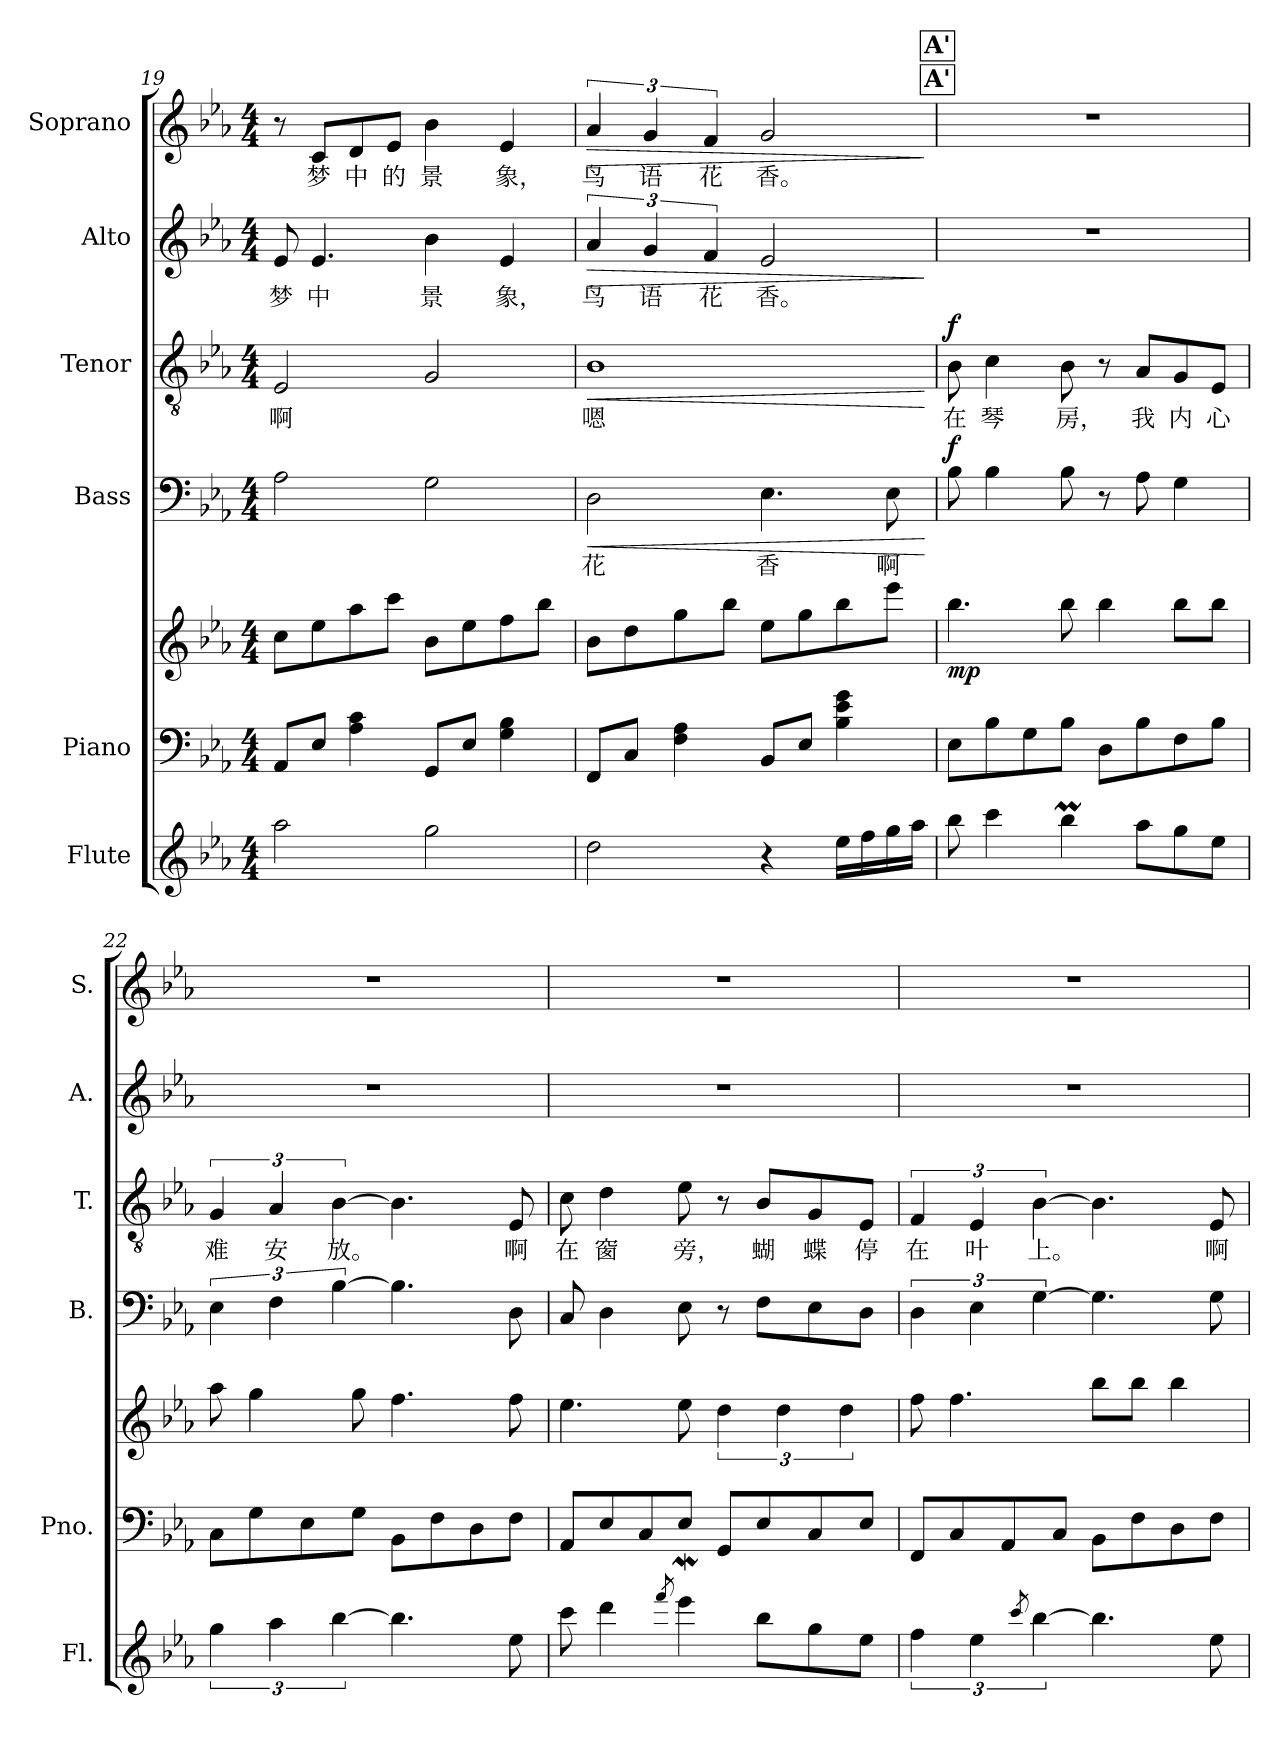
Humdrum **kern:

**kern	**kern	**kern	**dynam	**kern	**text	**dynam	**kern	**text	**dynam	**kern	**text	**dynam	**kern	**text	**dynam
*part6	*part5	*part5	*part5	*part4	*part4	*part4	*part3	*part3	*part3	*part2	*part2	*part2	*part1	*part1	*part1
*staff7	*staff6	*staff5	*staff5/6	*staff4	*staff4	*staff4	*staff3	*staff3	*staff3	*staff2	*staff2	*staff2	*staff1	*staff1	*staff1
*I"Flute	*I"Piano	*	*	*I"Bass	*	*	*I"Tenor	*	*	*I"Alto	*	*	*I"Soprano	*	*
*I'Fl.	*I'Pno.	*	*	*I'B.	*	*	*I'T.	*	*	*I'A.	*	*	*I'S.	*	*
*clefG2	*clefF4	*clefG2	*	*clefF4	*	*	*clefGv2	*	*	*clefG2	*	*	*clefG2	*	*
*k[b-e-a-]	*k[b-e-a-]	*k[b-e-a-]	*	*k[b-e-a-]	*	*	*k[b-e-a-]	*	*	*k[b-e-a-]	*	*	*k[b-e-a-]	*	*
*M4/4	*M4/4	*M4/4	*	*M4/4	*	*	*M4/4	*	*	*M4/4	*	*	*M4/4	*	*
=19	=19	=19	=19	=19	=19	=19	=19	=19	=19	=19	=19	=19	=19	=19	=19
!	!	!	!	!	!	!	!	!LO:LY:b	!	!	!LO:LY:b	!	!	!	!
2aa-\	8AA-/L	8cc\L	.	2A-\	.	.	2E-/	啊	.	8e-/	梦	.	8r	.	.
!	!	!	!	!	!	!	!	!	!	!	!LO:LY:b	!	!	!LO:LY:b	!
.	8E-/J	8ee-\	.	.	.	.	.	.	.	4.e-/	中	.	8c/L	梦	.
!	!	!	!	!	!	!	!	!	!	!	!	!	!	!LO:LY:b	!
.	4A-\ 4c\	8aa-\	.	.	.	.	.	.	.	.	.	.	8d/	中	.
!	!	!	!	!	!	!	!	!	!	!	!	!	!	!LO:LY:b	!
.	.	8ccc\J	.	.	.	.	.	.	.	.	.	.	8e-/J	的	.
!	!	!	!	!	!	!	!	!	!	!	!LO:LY:b	!	!	!LO:LY:b	!
2gg\	8GG/L	8b-\L	.	2G\	.	.	2G/	.	.	4b-\	景	.	4b-\	景	.
.	8E-/J	8ee-\	.	.	.	.	.	.	.	.	.	.	.	.	.
!	!	!	!	!	!	!	!	!	!	!	!LO:LY:b	!	!	!LO:LY:b	!
.	4G\ 4B-\	8ff\	.	.	.	.	.	.	.	4e-/	象，	.	4e-/	象，	.
.	.	8bb-\J	.	.	.	.	.	.	.	.	.	.	.	.	.
=20	=20	=20	=20	=20	=20	=20	=20	=20	=20	=20	=20	=20	=20	=20	=20
!	!	!	!	!	!LO:LY:b	!LO:HP:b	!	!LO:LY:b	!LO:HP:b	!	!LO:LY:b	!LO:HP:b	!	!LO:LY:b	!LO:HP:b
2dd\	8FF/L	8b-\L	.	2D\	花	<	1B-	嗯	<	6a-/	鸟	>	6a-/	鸟	>
.	8C/J	8dd\	.	.	.	.	.	.	.	.	.	.	.	.	.
!	!	!	!	!	!	!	!	!	!	!	!LO:LY:b	!	!	!LO:LY:b	!
.	.	.	.	.	.	.	.	.	.	6g/	语	.	6g/	语	.
.	4F\ 4A-\	8gg\	.	.	.	.	.	.	.	.	.	.	.	.	.
!	!	!	!	!	!	!	!	!	!	!	!LO:LY:b	!	!	!LO:LY:b	!
.	.	.	.	.	.	.	.	.	.	6f/	花	.	6f/	花	.
.	.	8bb-\J	.	.	.	.	.	.	.	.	.	.	.	.	.
!	!	!	!	!	!LO:LY:b	!	!	!	!	!	!LO:LY:b	!	!	!LO:LY:b	!
4r	8BB-/L	8ee-\L	.	4.E-\	香	.	.	.	.	2e-/	香。	.	2g/	香。	.
.	8E-/J	8gg\	.	.	.	.	.	.	.	.	.	.	.	.	.
16ee-\LL	4B-\ 4e-\ 4g\	8bb-\	.	.	.	.	.	.	.	.	.	.	.	.	.
16ff\	.	.	.	.	.	.	.	.	.	.	.	.	.	.	.
!	!	!	!	!	!LO:LY:b	!	!	!	!	!	!	!	!	!	!
16gg\	.	8eee-\J	.	8E-\	啊	.	.	.	.	.	.	.	.	.	.
16aa-\JJ	.	.	.	.	.	.	.	.	.	.	.	.	.	.	.
.	.	.	.	.	.	[	.	.	[	.	.	]	.	.	]
!!LO:LB:g=z
!!LO:REH:place=s1:a:B:fs=14:t=A'
!!LO:REH:place=s5:a:B:fs=14:t=A'
=21	=21	=21	=21	=21	=21	=21	=21	=21	=21	=21	=21	=21	=21	=21	=21
!	!	!	!LO:DY:b	!	!	!LO:DY:b	!	!LO:LY:b	!LO:DY:b	!	!	!	!	!	!
8bb-\	8E-\L	4.bb-\	mp	8B-\	.	f	8B-\	在	f	1r	.	.	1r	.	.
!	!	!	!	!	!	!	!	!LO:LY:b	!	!	!	!	!	!	!
4ccc\	8B-\	.	.	4B-\	.	.	4c\	琴	.	.	.	.	.	.	.
.	8G\	.	.	.	.	.	.	.	.	.	.	.	.	.	.
!	!	!	!	!	!	!	!	!LO:LY:b	!	!	!	!	!	!	!
4bb-M\	8B-\J	8bb-\	.	8B-\	.	.	8B-\	房，	.	.	.	.	.	.	.
.	8D\L	4bb-\	.	8r	.	.	8r	.	.	.	.	.	.	.	.
!	!	!	!	!	!	!	!	!LO:LY:b	!	!	!	!	!	!	!
8aa-\L	8B-\	.	.	8A-\	.	.	8A-/L	我	.	.	.	.	.	.	.
!	!	!	!	!	!	!	!	!LO:LY:b	!	!	!	!	!	!	!
8gg\	8F\	8bb-\L	.	4G\	.	.	8G/	内	.	.	.	.	.	.	.
!	!	!	!	!	!	!	!	!LO:LY:b	!	!	!	!	!	!	!
8ee-\J	8B-\J	8bb-\J	.	.	.	.	8E-/J	心	.	.	.	.	.	.	.
=22	=22	=22	=22	=22	=22	=22	=22	=22	=22	=22	=22	=22	=22	=22	=22
!	!	!	!	!	!	!	!	!LO:LY:b	!	!	!	!	!	!	!
6gg\	8C\L	8aa-\	.	6E-\	.	.	6G/	难	.	1r	.	.	1r	.	.
.	8G\	4gg\	.	.	.	.	.	.	.	.	.	.	.	.	.
!	!	!	!	!	!	!	!	!LO:LY:b	!	!	!	!	!	!	!
6aa-\	.	.	.	6F\	.	.	6A-/	安	.	.	.	.	.	.	.
.	8E-\	.	.	.	.	.	.	.	.	.	.	.	.	.	.
!	!	!	!	!	!	!	!	!LO:LY:b	!	!	!	!	!	!	!
[6bb-\	.	.	.	[6B-\	.	.	[6B-\	放。	.	.	.	.	.	.	.
.	8G\J	8gg\	.	.	.	.	.	.	.	.	.	.	.	.	.
4.bb-\]	8BB-\L	4.ff\	.	4.B-\]	.	.	4.B-\]	.	.	.	.	.	.	.	.
.	8F\	.	.	.	.	.	.	.	.	.	.	.	.	.	.
.	8D\	.	.	.	.	.	.	.	.	.	.	.	.	.	.
!	!	!	!	!	!	!	!	!LO:LY:b	!	!	!	!	!	!	!
8ee-\	8F\J	8ff\	.	8D\	.	.	8E-/	啊	.	.	.	.	.	.	.
=23	=23	=23	=23	=23	=23	=23	=23	=23	=23	=23	=23	=23	=23	=23	=23
!	!	!	!	!	!	!	!	!LO:LY:b	!	!	!	!	!	!	!
8ccc\	8AA-/L	4.ee-\	.	8C/	.	.	8c\	在	.	1r	.	.	1r	.	.
!	!	!	!	!	!	!	!	!LO:LY:b	!	!	!	!	!	!	!
4ddd\	8E-/	.	.	4D\	.	.	4d\	窗	.	.	.	.	.	.	.
.	8C/	.	.	.	.	.	.	.	.	.	.	.	.	.	.
8qfff/	.	.	.	.	.	.	.	.	.	.	.	.	.	.	.
!	!	!	!	!	!	!	!	!LO:LY:b	!	!	!	!	!	!	!
4eee-w\	8E-/J	8ee-\	.	8E-\	.	.	8e-\	旁，	.	.	.	.	.	.	.
.	8GG/L	6dd\	.	8r	.	.	8r	.	.	.	.	.	.	.	.
!	!	!	!	!	!	!	!	!LO:LY:b	!	!	!	!	!	!	!
8bb-\L	8E-/	.	.	8F\L	.	.	8B-/L	蝴	.	.	.	.	.	.	.
.	.	6dd\	.	.	.	.	.	.	.	.	.	.	.	.	.
!	!	!	!	!	!	!	!	!LO:LY:b	!	!	!	!	!	!	!
8gg\	8C/	.	.	8E-\	.	.	8G/	蝶	.	.	.	.	.	.	.
.	.	6dd\	.	.	.	.	.	.	.	.	.	.	.	.	.
!	!	!	!	!	!	!	!	!LO:LY:b	!	!	!	!	!	!	!
8ee-\J	8E-/J	.	.	8D\J	.	.	8E-/J	停	.	.	.	.	.	.	.
=24	=24	=24	=24	=24	=24	=24	=24	=24	=24	=24	=24	=24	=24	=24	=24
!	!	!	!	!	!	!	!	!LO:LY:b	!	!	!	!	!	!	!
6ff\	8FF/L	8ff\	.	6D\	.	.	6F/	在	.	1r	.	.	1r	.	.
.	8C/	4.ff\	.	.	.	.	.	.	.	.	.	.	.	.	.
!	!	!	!	!	!	!	!	!LO:LY:b	!	!	!	!	!	!	!
6ee-\	.	.	.	6E-\	.	.	6E-/	叶	.	.	.	.	.	.	.
.	8AA-/	.	.	.	.	.	.	.	.	.	.	.	.	.	.
8qccc/	.	.	.	.	.	.	.	.	.	.	.	.	.	.	.
!	!	!	!	!	!	!	!	!LO:LY:b	!	!	!	!	!	!	!
[6bb-\	.	.	.	[6G\	.	.	[6B-\	上。	.	.	.	.	.	.	.
.	8C/J	.	.	.	.	.	.	.	.	.	.	.	.	.	.
4.bb-\]	8BB-\L	8bb-\L	.	4.G\]	.	.	4.B-\]	.	.	.	.	.	.	.	.
.	8F\	8bb-\J	.	.	.	.	.	.	.	.	.	.	.	.	.
.	8D\	4bb-\	.	.	.	.	.	.	.	.	.	.	.	.	.
!	!	!	!	!	!	!	!	!LO:LY:b	!	!	!	!	!	!	!
8ee-\	8F\J	.	.	8G\	.	.	8E-/	啊	.	.	.	.	.	.	.
=	=	=	=	=	=	=	=	=	=	=	=	=	=	=	=
*-	*-	*-	*-	*-	*-	*-	*-	*-	*-	*-	*-	*-	*-	*-	*-
